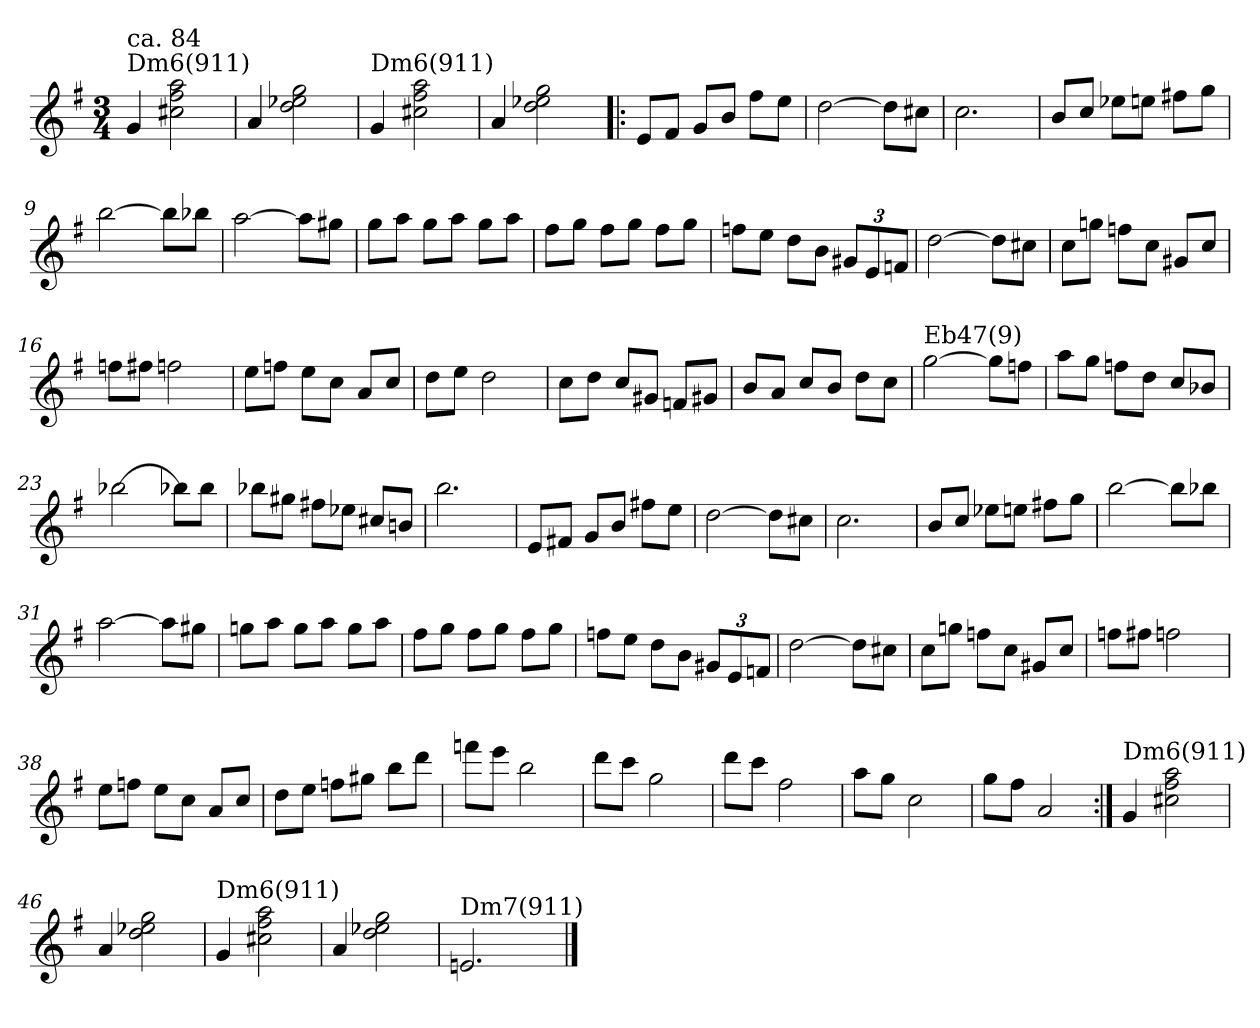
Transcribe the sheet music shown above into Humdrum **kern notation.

**kern
*part1
*staff1
*clefG2
*k[f#]
*G:
*M3/4
=1
!LO:TX:a:t=Dm6(911)
!LO:TX:a:t=ca. 84
4g/
2cc#X\ 2ff#\ 2aa\
=2
4a/
2dd\ 2ee-X\ 2gg\
=3
!LO:TX:a:t=Dm6(911)
4g/
2cc#X\ 2ff#\ 2aa\
=4
4a/
2dd\ 2ee-X\ 2gg\
!!LO:LB:g=z
=5!|:
8e/L
8f#/J
8g/L
8b/J
8ff#\L
8ee\J
=6
[2dd\
8dd\L]
8cc#X\J
=7
2.cc\
=8
8b/L
8cc/J
8ee-X\L
8een\J
8ff#X\L
8gg\J
=9
[2bb\
8bb\L]
8bb-X\J
!!LO:LB:g=z
=10
[2aa\
8aa\L]
8gg#X\J
=11
8gg\L
8aa\J
8gg\L
8aa\J
8gg\L
8aa\J
=12
8ff#\L
8gg\J
8ff#\L
8gg\J
8ff#\L
8gg\J
=13
8ffn\L
8ee\J
8dd\L
8b\J
*Xbrackettup
12g#X/L
12e/
12fn/J
=14
[2dd\
8dd\L]
8cc#X\J
!!LO:LB:g=z
=15
8cc\L
8ggn\J
8ffn\L
8cc\J
8g#X/L
8cc/J
=16
8ffn\L
8ff#X\J
2ffn\
=17
8ee\L
8ffn\J
8ee\L
8cc\J
8a/L
8cc/J
=18
8dd\L
8ee\J
2dd\
=19
8cc\L
8dd\J
8cc/L
8g#X/J
8fn/L
8g#X/J
!!LO:LB:g=z
=20
8b/L
8a/J
8cc/L
8b/J
8dd\L
8cc\J
=21
!LO:TX:a:t=Eb47(9)
[2gg\
8gg\L]
8ffn\J
=22
8aa\L
8gg\J
8ffn\L
8dd\J
8cc/L
8b-X/J
=23
[2bb-X\
8bb-X\L]
8bb-\J
!!LO:LB:g=z
=24
8bb-X\L
8gg#X\J
8ff#X\L
8ee-X\J
8cc#X/L
8bn/J
=25
2.bb\
=26
8e/L
8f#X/J
8g/L
8b/J
8ff#X\L
8ee\J
=27
[2dd\
8dd\L]
8cc#X\J
=28
2.cc\
!!LO:LB:g=z
=29
8b/L
8cc/J
8ee-X\L
8een\J
8ff#X\L
8gg\J
=30
[2bb\
8bb\L]
8bb-X\J
=31
[2aa\
8aa\L]
8gg#X\J
=32
8ggn\L
8aa\J
8gg\L
8aa\J
8gg\L
8aa\J
=33
8ff#\L
8gg\J
8ff#\L
8gg\J
8ff#\L
8gg\J
!!LO:LB:g=z
=34
8ffn\L
8ee\J
8dd\L
8b\J
12g#X/L
12e/
12fn/J
=35
[2dd\
8dd\L]
8cc#X\J
=36
8cc\L
8ggn\J
8ffn\L
8cc\J
8g#X/L
8cc/J
=37
8ffn\L
8ff#X\J
2ffn\
=38
8ee\L
8ffn\J
8ee\L
8cc\J
8a/L
8cc/J
!!LO:LB:g=z
=39
8dd\L
8ee\J
8ffn\L
8gg#X\J
8bb\L
8ddd\J
=40
8fffn\L
8eee\J
2bb\
=41
8ddd\L
8ccc\J
2gg\
=42
8ddd\L
8ccc\J
2ff#\
=43
8aa\L
8gg\J
2cc\
=44
8gg\L
8ff#\J
2a/
!!LO:LB:g=z
=45:|!
!LO:TX:a:t=Dm6(911)
4g/
2cc#X\ 2ff#\ 2aa\
=46
4a/
2dd\ 2ee-X\ 2gg\
=47
!LO:TX:a:t=Dm6(911)
4g/
2cc#X\ 2ff#\ 2aa\
=48
4a/
2dd\ 2ee-X\ 2gg\
=49
!LO:TX:a:t=Dm7(911)
2.en/
==
*-
